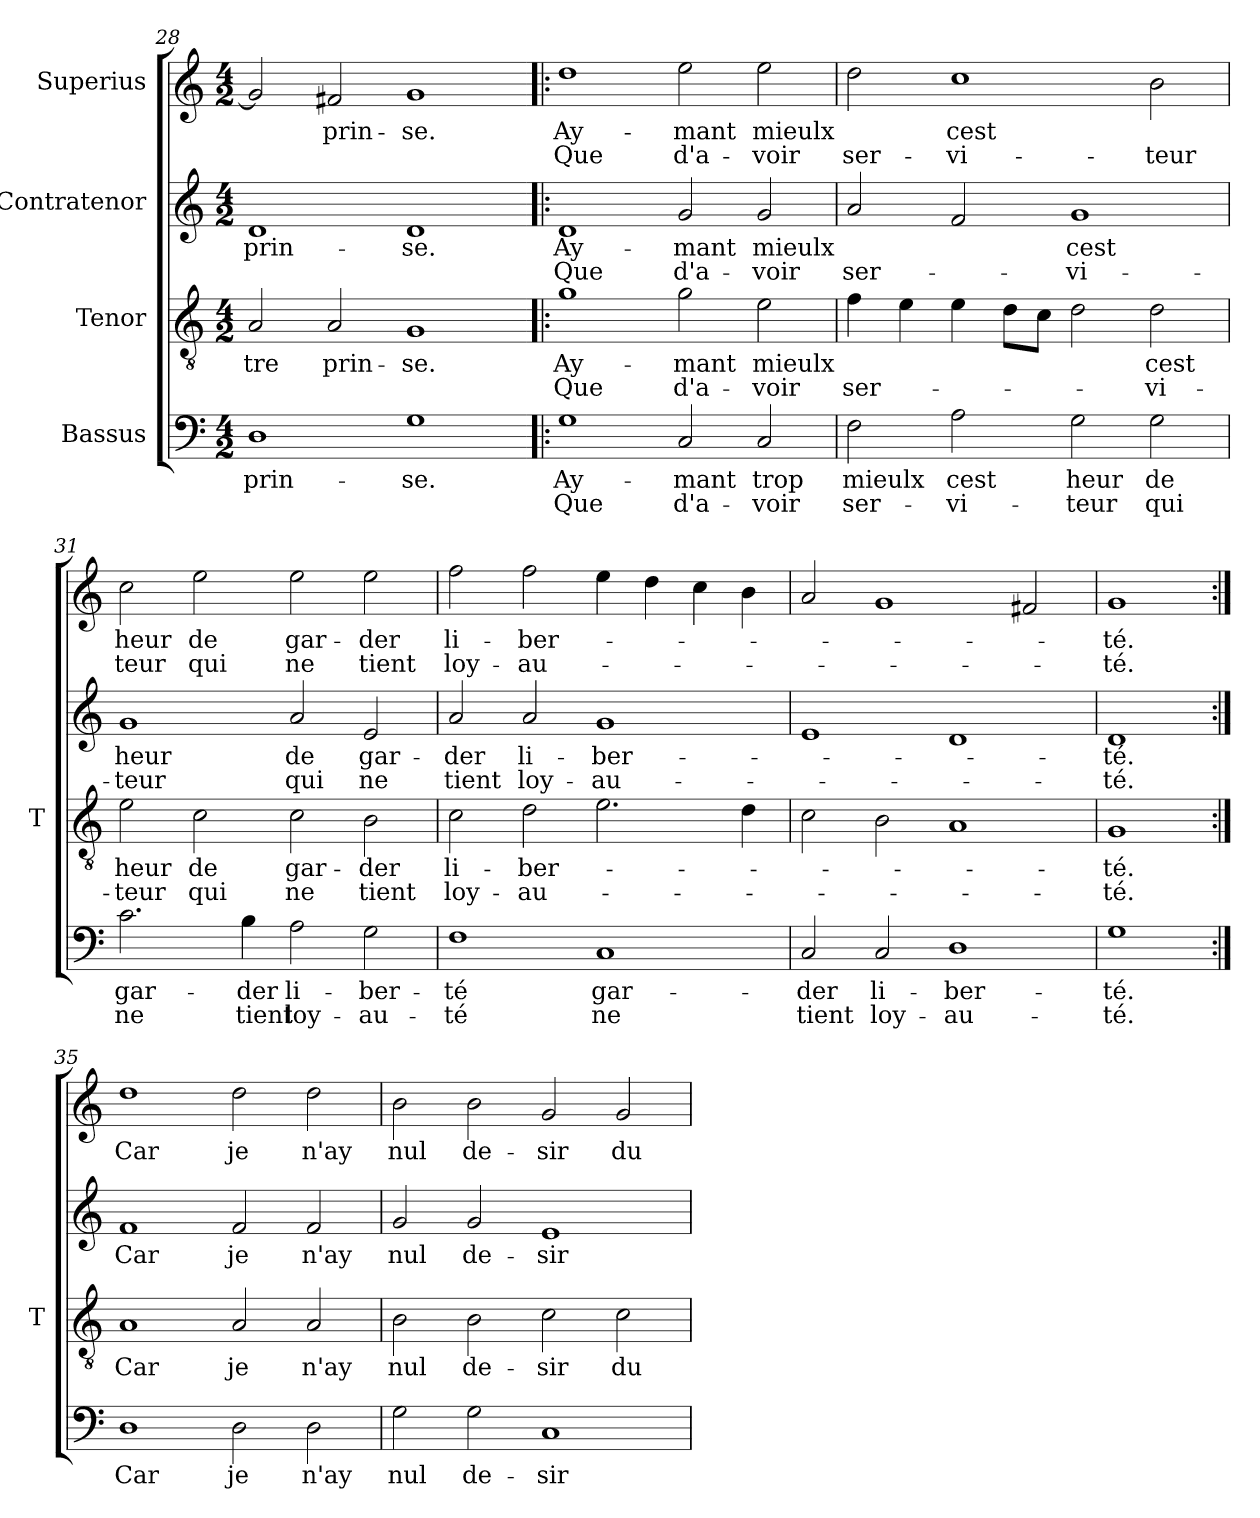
**kern	**text	**text	**kern	**text	**text	**kern	**text	**text	**kern	**text	**text
*part4	*part4	*part4	*part3	*part3	*part3	*part2	*part2	*part2	*part1	*part1	*part1
*staff4	*staff4	*staff4	*staff3	*staff3	*staff3	*staff2	*staff2	*staff2	*staff1	*staff1	*staff1
*I"Bassus	*	*	*I"Tenor	*	*	*I"Contratenor	*	*	*I"Superius	*	*
*	*	*	*I'T	*	*	*	*	*	*	*	*
*clefF4	*	*	*clefGv2	*	*	*clefG2	*	*	*clefG2	*	*
*k[]	*	*	*k[]	*	*	*k[]	*	*	*k[]	*	*
*M4/2	*	*	*M4/2	*	*	*M4/2	*	*	*M4/2	*	*
=28	=28	=28	=28	=28	=28	=28	=28	=28	=28	=28	=28
1D	prin-	.	2A	-tre	.	1d	prin-	.	2g]	.	.
.	.	.	2A	prin-	.	.	.	.	2f#X	prin-	.
1G	-se.	.	1G	-se.	.	1d	-se.	.	1g	-se.	.
=29!|:	=29!|:	=29!|:	=29!|:	=29!|:	=29!|:	=29!|:	=29!|:	=29!|:	=29!|:	=29!|:	=29!|:
1G	Ay-	-Que	1g	Ay-	-Que	1d	Ay-	-Que	1dd	Ay-	-Que
2C	-mant	d'a-	2g	-mant	d'a-	2g	-mant	d'a-	2ee	-mant	d'a-
2C	-trop	-voir	2e	-mieulx	-voir	2g	-mieulx	-voir	2ee	-mieulx	-voir
=30	=30	=30	=30	=30	=30	=30	=30	=30	=30	=30	=30
2F	-mieulx	ser-	4f	.	ser-	2a	.	ser-	2dd	.	ser-
.	.	.	4e	.	.	.	.	.	.	.	.
2A	-cest	vi-	4e	.	.	2f	.	.	1cc	-cest	vi-
.	.	.	8dL	.	.	.	.	.	.	.	.
.	.	.	8cJ	.	.	.	.	.	.	.	.
2G	-heur	-teur	2d	.	.	1g	-cest	vi-	.	.	.
2G	-de	-qui	2d	-cest	vi-	.	.	.	2b	.	-teur
=31	=31	=31	=31	=31	=31	=31	=31	=31	=31	=31	=31
2.c	gar-	-ne	2e	-heur	-teur	1g	-heur	-teur	2cc	-heur	-teur
.	.	.	2c	-de	-qui	.	.	.	2ee	-de	-qui
4B	-der	-tient	.	.	.	.	.	.	.	.	.
2A	li-	loy-	2c	gar-	-ne	2a	-de	-qui	2ee	gar-	-ne
2G	ber-	au-	2B	-der	-tient	2e	gar-	-ne	2ee	-der	-tient
=32	=32	=32	=32	=32	=32	=32	=32	=32	=32	=32	=32
1F	-té	-té	2c	li-	loy-	2a	-der	-tient	2ff	li-	loy-
.	.	.	2d	ber-	au-	2a	li-	loy-	2ff	ber-	au-
1C	gar-	-ne	2.e	.	.	1g	ber-	au-	4ee	.	.
.	.	.	.	.	.	.	.	.	4dd	.	.
.	.	.	.	.	.	.	.	.	4cc	.	.
.	.	.	4d	.	.	.	.	.	4b	.	.
=33	=33	=33	=33	=33	=33	=33	=33	=33	=33	=33	=33
2C	-der	-tient	2c	.	.	1e	.	.	2a	.	.
2C	li-	loy-	2B	.	.	.	.	.	1g	.	.
1D	ber-	au-	1A	.	.	1d	.	.	.	.	.
.	.	.	.	.	.	.	.	.	2f#X	.	.
=34	=34	=34	=34	=34	=34	=34	=34	=34	=34	=34	=34
1G	-té.	-té.	1G	-té.	-té.	1d	-té.	-té.	1g	-té.	-té.
=35:|!	=35:|!	=35:|!	=35:|!	=35:|!	=35:|!	=35:|!	=35:|!	=35:|!	=35:|!	=35:|!	=35:|!
1D	-Car	.	1A	-Car	.	1f	-Car	.	1dd	-Car	.
2D	-je	.	2A	-je	.	2f	-je	.	2dd	-je	.
2D	-n'ay	.	2A	-n'ay	.	2f	-n'ay	.	2dd	-n'ay	.
=36	=36	=36	=36	=36	=36	=36	=36	=36	=36	=36	=36
2G	-nul	.	2B	-nul	.	2g	-nul	.	2b	-nul	.
2G	de-	.	2B	de-	.	2g	de-	.	2b	de-	.
1C	-sir	.	2c	-sir	.	1e	-sir	.	2g	-sir	.
.	.	.	2c	-du	.	.	.	.	2g	-du	.
=	=	=	=	=	=	=	=	=	=	=	=
*-	*-	*-	*-	*-	*-	*-	*-	*-	*-	*-	*-
